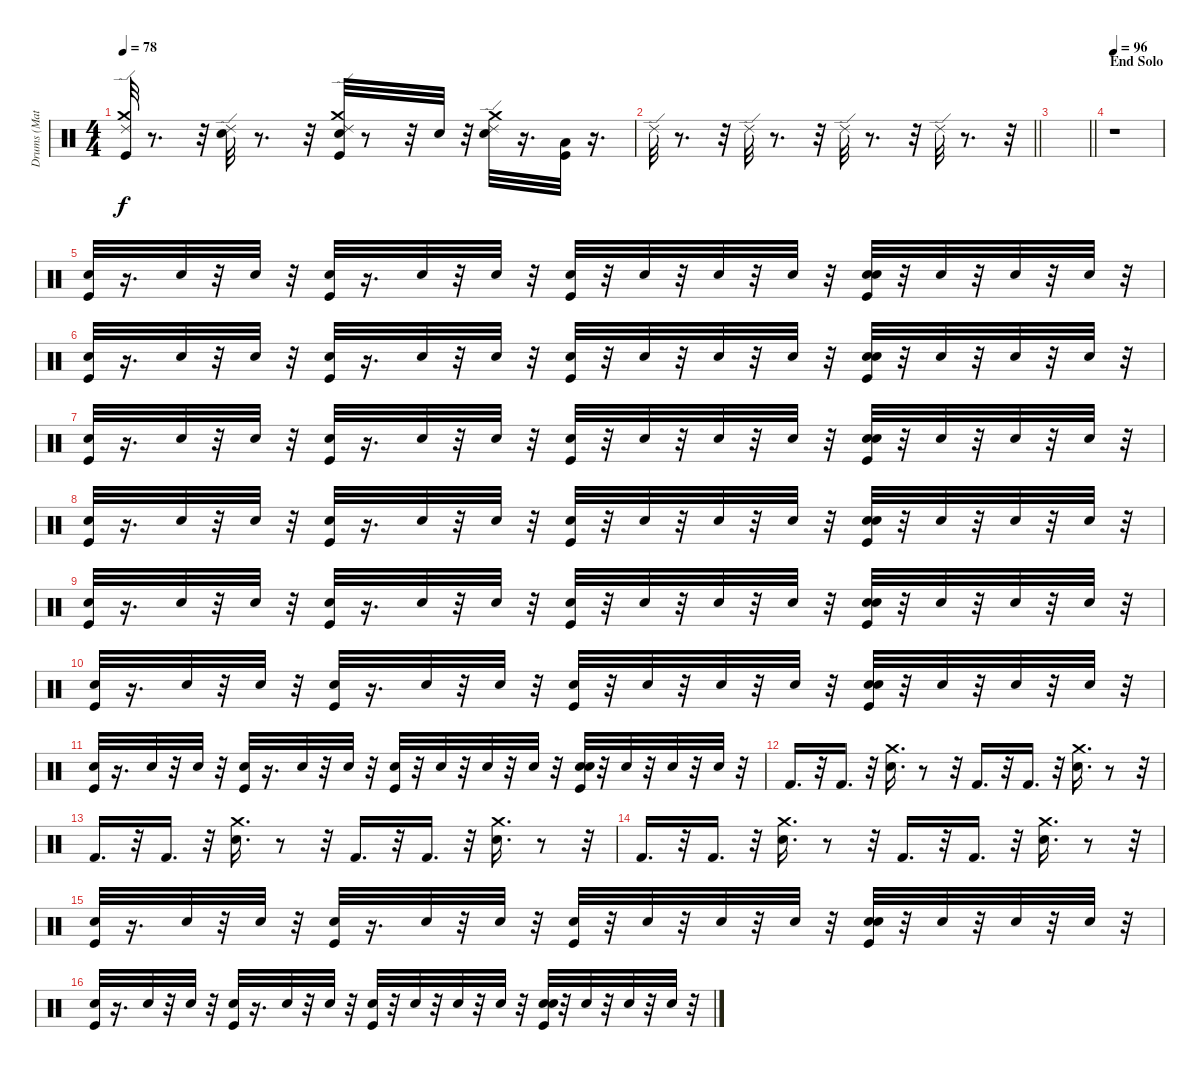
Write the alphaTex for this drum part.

\track ("Drums (Matt)" "Drums (Mat") {instrument percussion}
\staff {score}
\articulation defaults
\ts (4 4)
\tempo 78
\clef neutral
\ks c
("Kick (hit)" "Crash medium (hit)" "Ride (edge) 2").32{dy f} r.8{d} r.32 ("Snare (hit) 2" "Ride (edge) 2").32 r.8{d} r.32 ("Ride (edge) 2" "Crash medium (hit)" "Kick (hit)" "Snare (hit) 2").32 r.8 r.32 "Snare (hit) 2".32 r.32 ("Ride (edge) 2" "Crash medium (hit)" "Snare (hit) 2").32 r.16{d} ("Kick (hit)" "Low Floor Tom (hit)").32 r.16{d} |
\barLineRight lightlight "Ride (edge) 2".32
r.8{d} r.32 "Ride (edge) 2".32 r.8{d} r.32 "Ride (edge) 2".32 r.8{d} r.32 "Ride (edge) 2".32 r.8{d} r.32 |
\barLineRight lightlight
|
\section ("" "End Solo")
\tempo 96
r.1 |
("Snare (hit) 2" "Kick (hit)").32 r.16{d} "Snare (hit) 2".32 r.32 "Snare (hit) 2".32 r.32 ("Snare (hit) 2" "Kick (hit)").32 r.16{d} "Snare (hit) 2".32 r.32 "Snare (hit) 2".32 r.32 ("Snare (hit) 2" "Kick (hit)").32 r.32 "Snare (hit) 2".32 r.32 "Snare (hit) 2".32 r.32 "Snare (hit) 2".32 r.32 ("Electric Snare (hit)" "Snare (hit) 2" "Kick (hit)").32 r.32 "Snare (hit) 2".32 r.32 "Snare (hit) 2".32 r.32 "Snare (hit) 2".32 r.32 |
("Snare (hit) 2" "Kick (hit)").32 r.16{d} "Snare (hit) 2".32 r.32 "Snare (hit) 2".32 r.32 ("Snare (hit) 2" "Kick (hit)").32 r.16{d} "Snare (hit) 2".32 r.32 "Snare (hit) 2".32 r.32 ("Snare (hit) 2" "Kick (hit)").32 r.32 "Snare (hit) 2".32 r.32 "Snare (hit) 2".32 r.32 "Snare (hit) 2".32 r.32 ("Electric Snare (hit)" "Snare (hit) 2" "Kick (hit)").32 r.32 "Snare (hit) 2".32 r.32 "Snare (hit) 2".32 r.32 "Snare (hit) 2".32 r.32 |
("Snare (hit) 2" "Kick (hit)").32 r.16{d} "Snare (hit) 2".32 r.32 "Snare (hit) 2".32 r.32 ("Snare (hit) 2" "Kick (hit)").32 r.16{d} "Snare (hit) 2".32 r.32 "Snare (hit) 2".32 r.32 ("Snare (hit) 2" "Kick (hit)").32 r.32 "Snare (hit) 2".32 r.32 "Snare (hit) 2".32 r.32 "Snare (hit) 2".32 r.32 ("Electric Snare (hit)" "Snare (hit) 2" "Kick (hit)").32 r.32 "Snare (hit) 2".32 r.32 "Snare (hit) 2".32 r.32 "Snare (hit) 2".32 r.32 |
("Snare (hit) 2" "Kick (hit)").32 r.16{d} "Snare (hit) 2".32 r.32 "Snare (hit) 2".32 r.32 ("Snare (hit) 2" "Kick (hit)").32 r.16{d} "Snare (hit) 2".32 r.32 "Snare (hit) 2".32 r.32 ("Snare (hit) 2" "Kick (hit)").32 r.32 "Snare (hit) 2".32 r.32 "Snare (hit) 2".32 r.32 "Snare (hit) 2".32 r.32 ("Electric Snare (hit)" "Snare (hit) 2" "Kick (hit)").32 r.32 "Snare (hit) 2".32 r.32 "Snare (hit) 2".32 r.32 "Snare (hit) 2".32 r.32 |
("Snare (hit) 2" "Kick (hit)").32 r.16{d} "Snare (hit) 2".32 r.32 "Snare (hit) 2".32 r.32 ("Snare (hit) 2" "Kick (hit)").32 r.16{d} "Snare (hit) 2".32 r.32 "Snare (hit) 2".32 r.32 ("Snare (hit) 2" "Kick (hit)").32 r.32 "Snare (hit) 2".32 r.32 "Snare (hit) 2".32 r.32 "Snare (hit) 2".32 r.32 ("Electric Snare (hit)" "Snare (hit) 2" "Kick (hit)").32 r.32 "Snare (hit) 2".32 r.32 "Snare (hit) 2".32 r.32 "Snare (hit) 2".32 r.32 |
("Snare (hit) 2" "Kick (hit)").32 r.16{d} "Snare (hit) 2".32 r.32 "Snare (hit) 2".32 r.32 ("Snare (hit) 2" "Kick (hit)").32 r.16{d} "Snare (hit) 2".32 r.32 "Snare (hit) 2".32 r.32 ("Snare (hit) 2" "Kick (hit)").32 r.32 "Snare (hit) 2".32 r.32 "Snare (hit) 2".32 r.32 "Snare (hit) 2".32 r.32 ("Electric Snare (hit)" "Snare (hit) 2" "Kick (hit)").32 r.32 "Snare (hit) 2".32 r.32 "Snare (hit) 2".32 r.32 "Snare (hit) 2".32 r.32 |
("Snare (hit) 2" "Kick (hit)").32 r.16{d} "Snare (hit) 2".32 r.32 "Snare (hit) 2".32 r.32 ("Snare (hit) 2" "Kick (hit)").32 r.16{d} "Snare (hit) 2".32 r.32 "Snare (hit) 2".32 r.32 ("Snare (hit) 2" "Kick (hit)").32 r.32 "Snare (hit) 2".32 r.32 "Snare (hit) 2".32 r.32 "Snare (hit) 2".32 r.32 ("Electric Snare (hit)" "Snare (hit) 2" "Kick (hit)").32 r.32 "Snare (hit) 2".32 r.32 "Snare (hit) 2".32 r.32 "Snare (hit) 2".32 r.32 |
"Kick (hit) 2".16{d} r.32 "Kick (hit) 2".16{d} r.32 ("Snare (hit) 2" "Crash medium (hit)").16{d} r.8 r.32 "Kick (hit) 2".16{d} r.32 "Kick (hit) 2".16{d} r.32 ("Snare (hit) 2" "Crash medium (hit)").16{d} r.8 r.32 |
"Kick (hit) 2".16{d} r.32 "Kick (hit) 2".16{d} r.32 ("Snare (hit) 2" "Crash medium (hit)").16{d} r.8 r.32 "Kick (hit) 2".16{d} r.32 "Kick (hit) 2".16{d} r.32 ("Snare (hit) 2" "Crash medium (hit)").16{d} r.8 r.32 |
"Kick (hit) 2".16{d} r.32 "Kick (hit) 2".16{d} r.32 ("Snare (hit) 2" "Crash medium (hit)").16{d} r.8 r.32 "Kick (hit) 2".16{d} r.32 "Kick (hit) 2".16{d} r.32 ("Snare (hit) 2" "Crash medium (hit)").16{d} r.8 r.32 |
("Snare (hit) 2" "Kick (hit)").32 r.16{d} "Snare (hit) 2".32 r.32 "Snare (hit) 2".32 r.32 ("Snare (hit) 2" "Kick (hit)").32 r.16{d} "Snare (hit) 2".32 r.32 "Snare (hit) 2".32 r.32 ("Snare (hit) 2" "Kick (hit)").32 r.32 "Snare (hit) 2".32 r.32 "Snare (hit) 2".32 r.32 "Snare (hit) 2".32 r.32 ("Electric Snare (hit)" "Snare (hit) 2" "Kick (hit)").32 r.32 "Snare (hit) 2".32 r.32 "Snare (hit) 2".32 r.32 "Snare (hit) 2".32 r.32 |
("Snare (hit) 2" "Kick (hit)").32 r.16{d} "Snare (hit) 2".32 r.32 "Snare (hit) 2".32 r.32 ("Snare (hit) 2" "Kick (hit)").32 r.16{d} "Snare (hit) 2".32 r.32 "Snare (hit) 2".32 r.32 ("Snare (hit) 2" "Kick (hit)").32 r.32 "Snare (hit) 2".32 r.32 "Snare (hit) 2".32 r.32 "Snare (hit) 2".32 r.32 ("Electric Snare (hit)" "Snare (hit) 2" "Kick (hit)").32 r.32 "Snare (hit) 2".32 r.32 "Snare (hit) 2".32 r.32 "Snare (hit) 2".32 r.32
